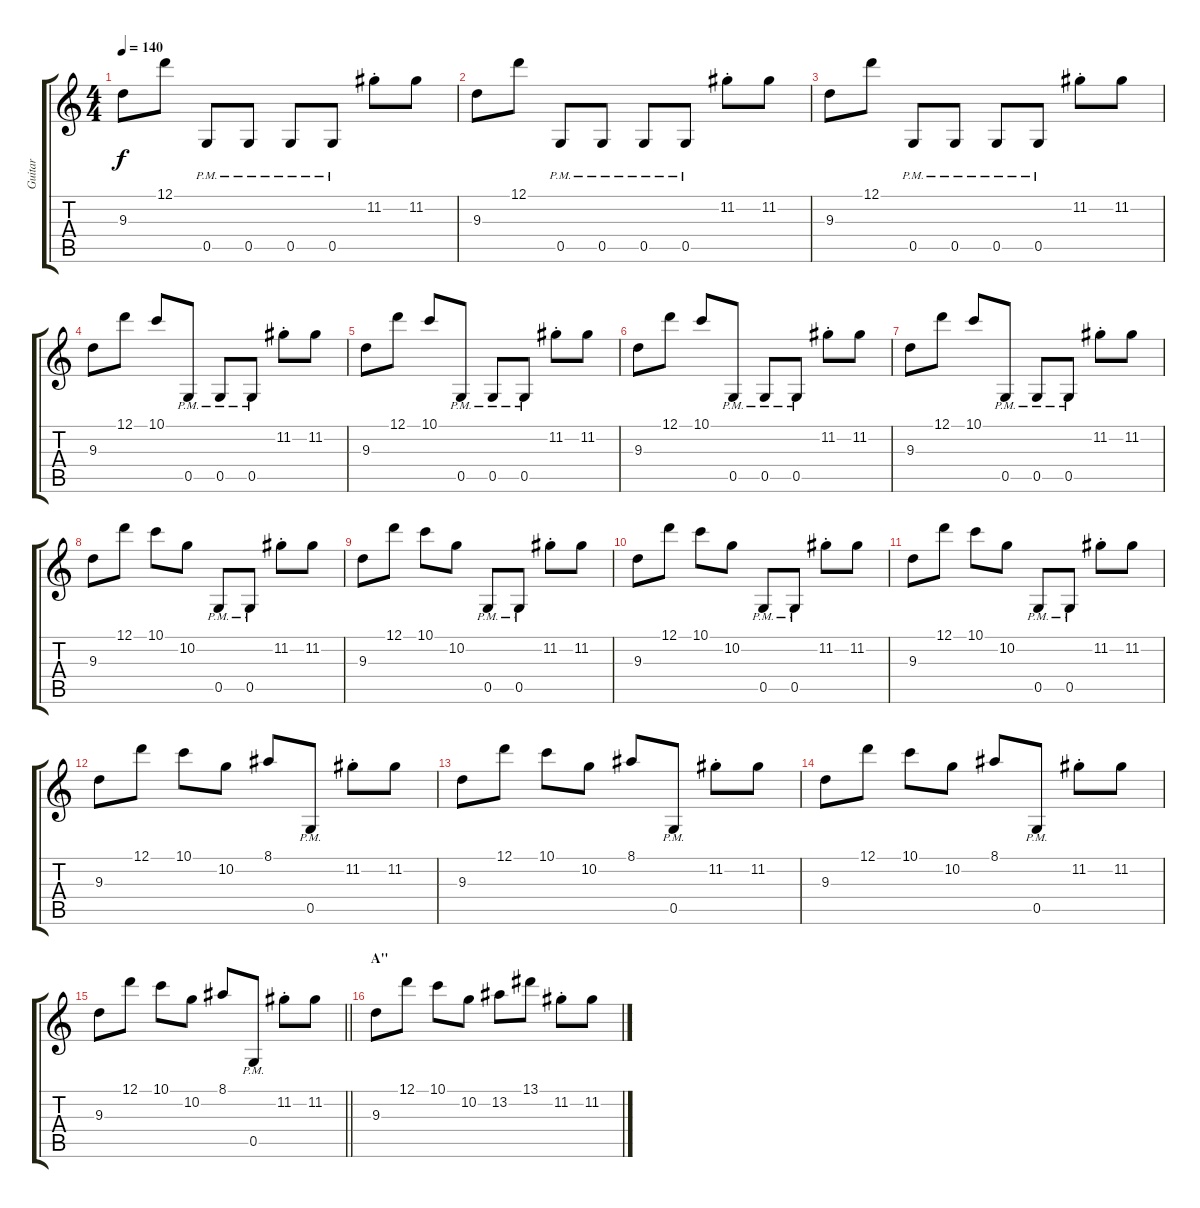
\track ("Guitar" "Guitar") {instrument overdrivenguitar}
\staff {score tabs}
\tuning (D4 A3 F3 C3 G2 C2) {hide}
\ts (4 4)
\tempo 140
\clef g2
\ks c
9.3.8{dy f} 12.1.8 0.5{pm}.8 0.5{pm}.8 0.5{pm}.8 0.5{pm}.8 11.2{st}.8 11.2.8 |
9.3.8 12.1.8 0.5{pm}.8 0.5{pm}.8 0.5{pm}.8 0.5{pm}.8 11.2{st}.8 11.2.8 |
9.3.8 12.1.8 0.5{pm}.8 0.5{pm}.8 0.5{pm}.8 0.5{pm}.8 11.2{st}.8 11.2.8 |
9.3.8 12.1.8 10.1.8 0.5{pm}.8 0.5{pm}.8 0.5{pm}.8 11.2{st}.8 11.2.8 |
9.3.8 12.1.8 10.1.8 0.5{pm}.8 0.5{pm}.8 0.5{pm}.8 11.2{st}.8 11.2.8 |
9.3.8 12.1.8 10.1.8 0.5{pm}.8 0.5{pm}.8 0.5{pm}.8 11.2{st}.8 11.2.8 |
9.3.8 12.1.8 10.1.8 0.5{pm}.8 0.5{pm}.8 0.5{pm}.8 11.2{st}.8 11.2.8 |
9.3.8 12.1.8 10.1.8 10.2.8 0.5{pm}.8 0.5{pm}.8 11.2{st}.8 11.2.8 |
9.3.8 12.1.8 10.1.8 10.2.8 0.5{pm}.8 0.5{pm}.8 11.2{st}.8 11.2.8 |
9.3.8 12.1.8 10.1.8 10.2.8 0.5{pm}.8 0.5{pm}.8 11.2{st}.8 11.2.8 |
9.3.8 12.1.8 10.1.8 10.2.8 0.5{pm}.8 0.5{pm}.8 11.2{st}.8 11.2.8 |
9.3.8 12.1.8 10.1.8 10.2.8 8.1.8 0.5{pm}.8 11.2{st}.8 11.2.8 |
9.3.8 12.1.8 10.1.8 10.2.8 8.1.8 0.5{pm}.8 11.2{st}.8 11.2.8 |
9.3.8 12.1.8 10.1.8 10.2.8 8.1.8 0.5{pm}.8 11.2{st}.8 11.2.8 |
\barLineRight lightlight
9.3.8 12.1.8 10.1.8 10.2.8 8.1.8 0.5{pm}.8 11.2{st}.8 11.2.8 |
\section ("" "A''")
9.3.8 12.1.8 10.1.8 10.2.8 13.2.8 13.1.8 11.2{st}.8 11.2.8
